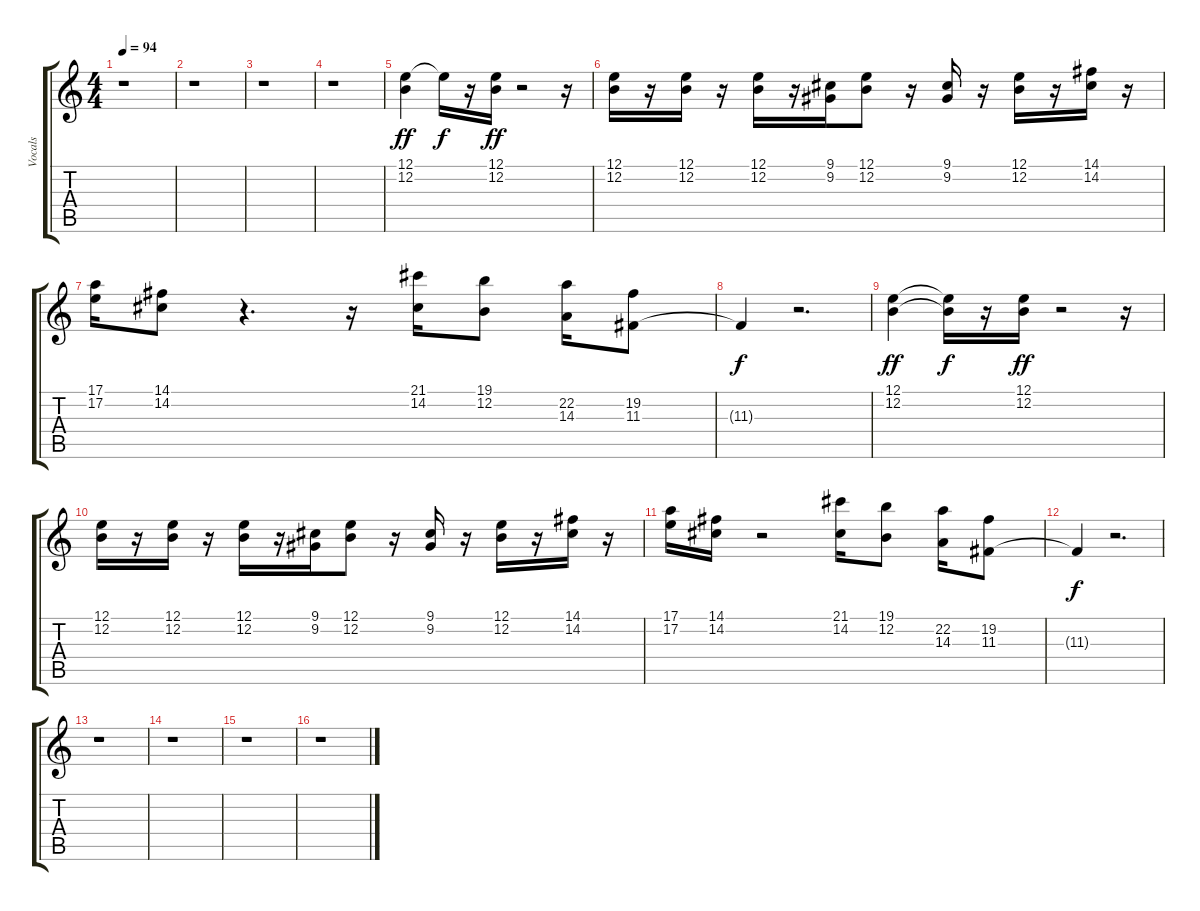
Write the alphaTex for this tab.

\track ("Vocals" "Vocals") {instrument lead3calliope}
\staff {score tabs}
\tuning (E4 B3 G3 D3 A2 E2) {hide}
\ts (4 4)
\tempo 94
\clef g2
\ks c
r.1{dy f} |
r.1 |
r.1 |
r.1 |
(12.1 12.2).4{dy ff} 12.1{t}.16{dy f} r.16 (12.1 12.2).16{dy ff} r.2 r.16 |
(12.1 12.2).16 r.16 (12.1 12.2).16 r.16 (12.1 12.2).16 r.16 (9.1 9.2).16 (12.1 12.2).8 r.16 (9.1 9.2).16 r.16 (12.1 12.2).16 r.16 (14.1 14.2).16 r.16 |
(17.1 17.2).16 (14.1 14.2).8 r.4{d} r.16 (21.1 14.2).16 (19.1 12.2).8 (22.2 14.3).16 (19.2 11.3).8 |
11.3{t}.4{dy f} r.2{d} |
(12.1 12.2).4{dy ff} (12.1{t} 12.2{t}).16{dy f} r.16 (12.1 12.2).16{dy ff} r.2 r.16 |
(12.1 12.2).16 r.16 (12.1 12.2).16 r.16 (12.1 12.2).16 r.16 (9.1 9.2).16 (12.1 12.2).8 r.16 (9.1 9.2).16 r.16 (12.1 12.2).16 r.16 (14.1 14.2).16 r.16 |
(17.1 17.2).16 (14.1 14.2).16 r.2 (21.1 14.2).16 (19.1 12.2).8 (22.2 14.3).16 (19.2 11.3).8 |
11.3{t}.4{dy f} r.2{d} |
r.1 |
r.1 |
r.1 |
r.1
